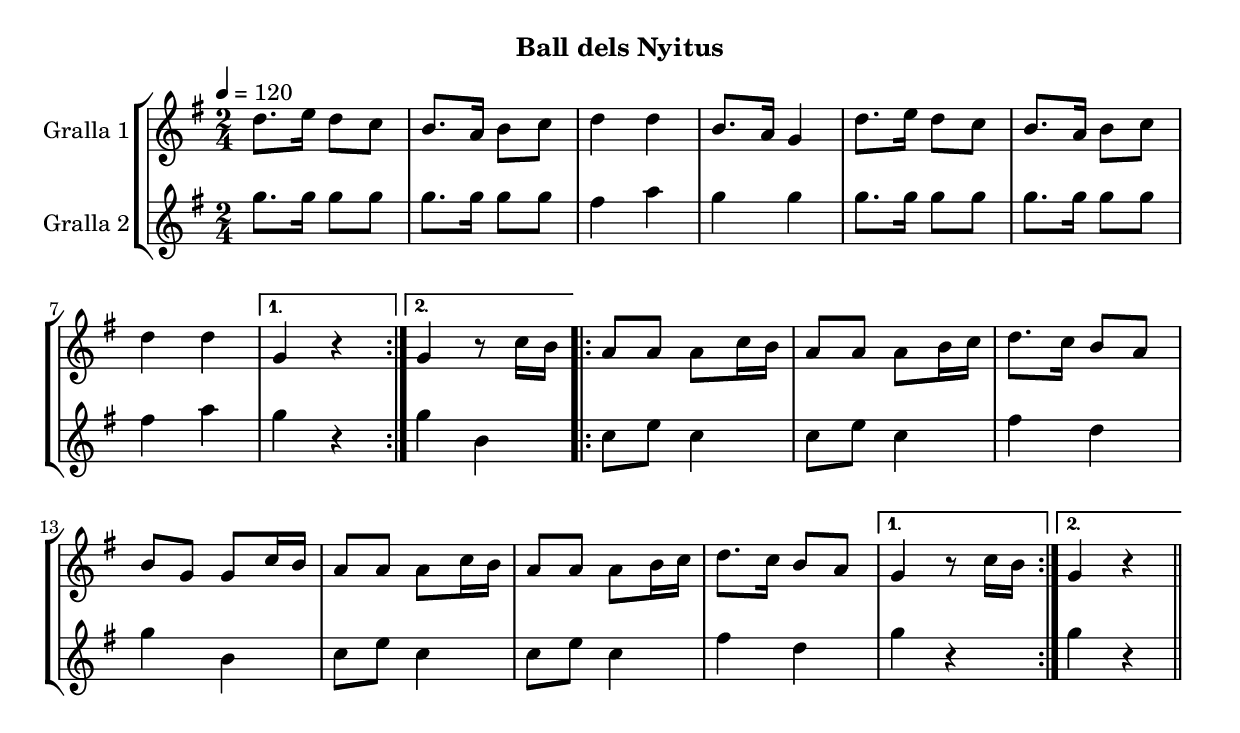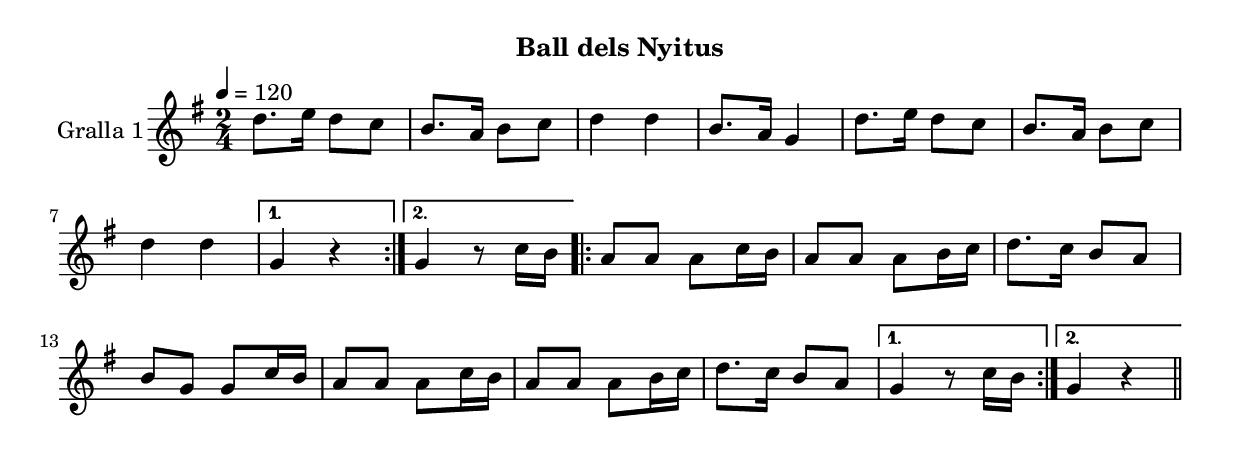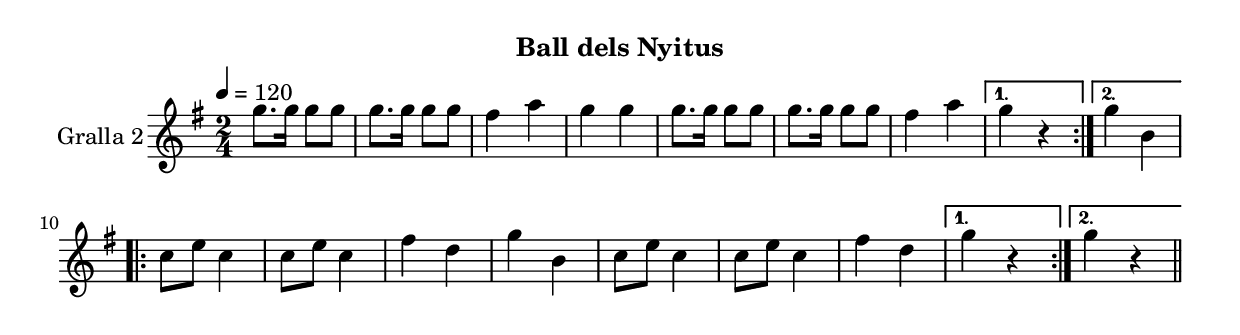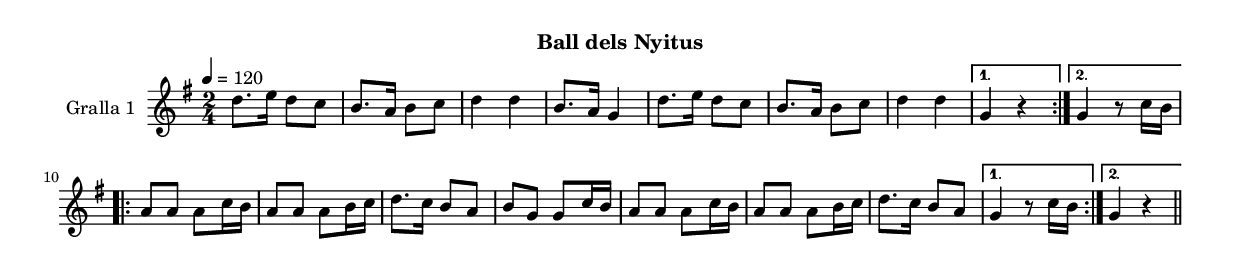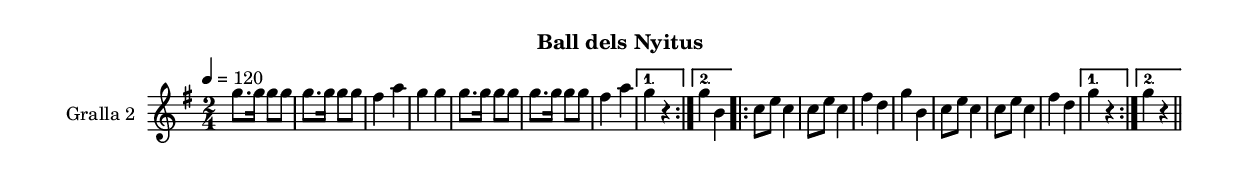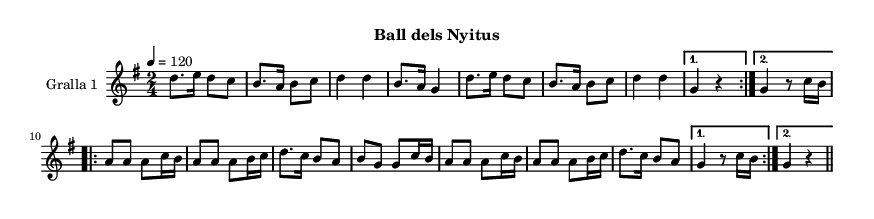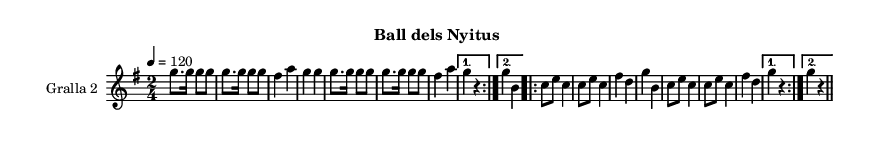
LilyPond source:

\version "2.16.0"

\header {
  dedication=""
  title="            "
  subtitle="Ball dels Nyitus"
  subsubtitle=""
  poet=""
  meter=""
  piece=""
  composer=""
  arranger=""
  opus=""
  instrument=""
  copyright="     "
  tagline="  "
}

liniaroAa =
\relative d''
{
  \tempo 4=120
  \clef treble
  \key g \major
  \time 2/4
  \repeat volta 2 { d8. e16 d8 c  |
  b8. a16 b8 c  |
  d4 d  |
  b8. a16 g4  |
  %05
  d'8. e16 d8 c  |
  b8. a16 b8 c  |
  d4 d }
  \alternative { { g,4 r }
  { g4 r8 c16 b } }
  %10
  \repeat volta 2 { a8 a a c16 b  |
  a8 a a b16 c  |
  d8. c16 b8 a  |
  b8 g g c16 b  |
  a8 a a c16 b  |
  %15
  a8 a a b16 c  |
  d8. c16 b8 a }
  \alternative { { g4 r8 c16 b }
  { g4 r } } \bar "||"
}

liniaroAb =
\relative g''
{
  \tempo 4=120
  \clef treble
  \key g \major
  \time 2/4
  \repeat volta 2 { g8. g16 g8 g  |
  g8. g16 g8 g  |
  fis4 a  |
  g4 g  |
  %05
  g8. g16 g8 g  |
  g8. g16 g8 g  |
  fis4 a }
  \alternative { { g4 r }
  { g4 b, } }
  %10
  \repeat volta 2 { c8 e c4  |
  c8 e c4  |
  fis4 d  |
  g4 b,  |
  c8 e c4  |
  %15
  c8 e c4  |
  fis4 d }
  \alternative { { g4 r }
  { g4 r } } \bar "||"
}

\book {

\paper {
  print-page-number = false
  #(set-paper-size "a4")
  #(layout-set-staff-size 20)
}

\bookpart {
  \score {
    \new StaffGroup {
      \override Score.RehearsalMark #'self-alignment-X = #LEFT
      <<
        \new Staff \with {instrumentName = #"Gralla 1" } \liniaroAa
        \new Staff \with {instrumentName = #"Gralla 2" } \liniaroAb
      >>
    }
    \layout {}
  }\score { \unfoldRepeats
    \new StaffGroup {
      \override Score.RehearsalMark #'self-alignment-X = #LEFT
      <<
        \new Staff \with {instrumentName = #"Gralla 1" } \liniaroAa
        \new Staff \with {instrumentName = #"Gralla 2" } \liniaroAb
      >>
    }
    \midi {}
  }
}

\bookpart {
  \header {}
  \score {
    \new StaffGroup {
      \override Score.RehearsalMark #'self-alignment-X = #LEFT
      <<
        \new Staff \with {instrumentName = #"Gralla 1" } \liniaroAa
      >>
    }
    \layout {}
  }\score { \unfoldRepeats
    \new StaffGroup {
      \override Score.RehearsalMark #'self-alignment-X = #LEFT
      <<
        \new Staff \with {instrumentName = #"Gralla 1" } \liniaroAa
      >>
    }
    \midi {}
  }
}

\bookpart {
  \header {}
  \score {
    \new StaffGroup {
      \override Score.RehearsalMark #'self-alignment-X = #LEFT
      <<
        \new Staff \with {instrumentName = #"Gralla 2" } \liniaroAb
      >>
    }
    \layout {}
  }\score { \unfoldRepeats
    \new StaffGroup {
      \override Score.RehearsalMark #'self-alignment-X = #LEFT
      <<
        \new Staff \with {instrumentName = #"Gralla 2" } \liniaroAb
      >>
    }
    \midi {}
  }
}

}

\book {

\paper {
  print-page-number = false
  #(set-paper-size "a5landscape")
  #(layout-set-staff-size 16)
  #(define output-suffix "a5")
}

\bookpart {
  \header {}
  \score {
    \new StaffGroup {
      \override Score.RehearsalMark #'self-alignment-X = #LEFT
      <<
        \new Staff \with {instrumentName = #"Gralla 1" } \liniaroAa
      >>
    }
    \layout {}
  }
}

\bookpart {
  \header {}
  \score {
    \new StaffGroup {
      \override Score.RehearsalMark #'self-alignment-X = #LEFT
      <<
        \new Staff \with {instrumentName = #"Gralla 2" } \liniaroAb
      >>
    }
    \layout {}
  }
}

}

\book {

\paper {
  print-page-number = false
  #(set-paper-size "a6landscape")
  #(layout-set-staff-size 12)
  #(define output-suffix "a6")
}

\bookpart {
  \header {}
  \score {
    \new StaffGroup {
      \override Score.RehearsalMark #'self-alignment-X = #LEFT
      <<
        \new Staff \with {instrumentName = #"Gralla 1" } \liniaroAa
      >>
    }
    \layout {}
  }
}

\bookpart {
  \header {}
  \score {
    \new StaffGroup {
      \override Score.RehearsalMark #'self-alignment-X = #LEFT
      <<
        \new Staff \with {instrumentName = #"Gralla 2" } \liniaroAb
      >>
    }
    \layout {}
  }
}

}

